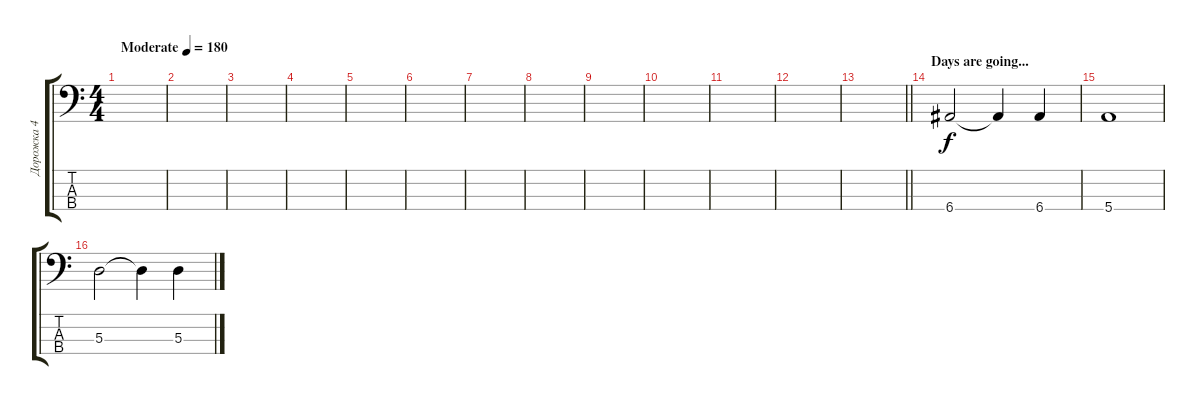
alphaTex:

\track ("Дорожка 4" "Дорожка 4") {instrument electricbassfinger}
\staff {score tabs}
\tuning (G2 D2 A1 E1) {hide}
\ts (4 4)
\tempo (180 "Moderate")
\clef f4
\ks c
|
|
|
|
|
|
|
|
|
|
|
|
\barLineRight lightlight
|
\section ("" "Days are going...")
6.4.2 6.4{t}.4 6.4.4 |
5.4.1 |
5.3.2 5.3{t}.4 5.3.4
